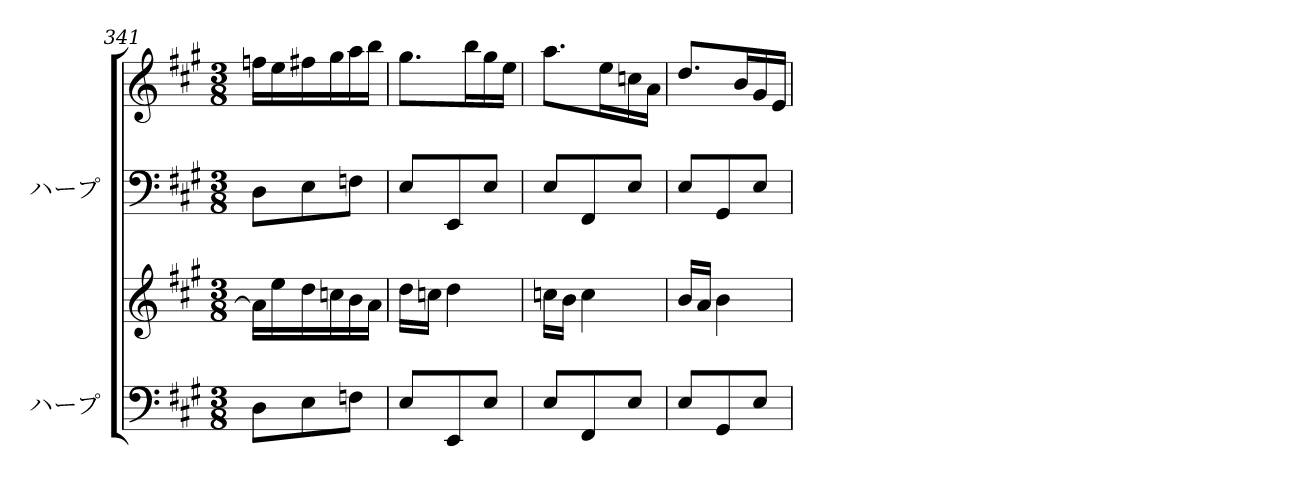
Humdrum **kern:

**kern	**kern	**kern	**kern
*part2	*part2	*part1	*part1
*staff4	*staff3	*staff2	*staff1
*I"ハープ	*	*I"ハープ	*
*clefF4	*clefG2	*clefF4	*clefG2
*k[f#c#g#]	*k[f#c#g#]	*k[f#c#g#]	*k[f#c#g#]
*M3/8	*M3/8	*M3/8	*M3/8
=341	=341	=341	=341
8D\L	16a\LL]	8D\L	16ffn\LL
.	16ee\	.	16ee\
8E\	16dd\	8E\	16ff#X\
.	16ccn\	.	16gg#\
8Fn\J	16b\	8Fn\J	16aa\
.	16a\JJ	.	16bb\JJ
!!LO:LB:g=z
=342	=342	=342	=342
8E/L	16dd\LL	8E/L	8.gg#\L
.	16ccn\JJ	.	.
8EE/	4dd\	8EE/	.
.	.	.	16bb\L
8E/J	.	8E/J	16gg#\
.	.	.	16ee\JJ
=343	=343	=343	=343
8E/L	16ccn\LL	8E/L	8.aa\L
.	16b\JJ	.	.
8FF#/	4cc\	8FF#/	.
.	.	.	16ee\L
8E/J	.	8E/J	16ccn\
.	.	.	16a\JJ
=344	=344	=344	=344
8E/L	16b/LL	8E/L	8.dd/L
.	16a/JJ	.	.
8GG#/	4b\	8GG#/	.
.	.	.	16b/L
8E/J	.	8E/J	16g#/
.	.	.	16e/JJ
=	=	=	=
*-	*-	*-	*-
